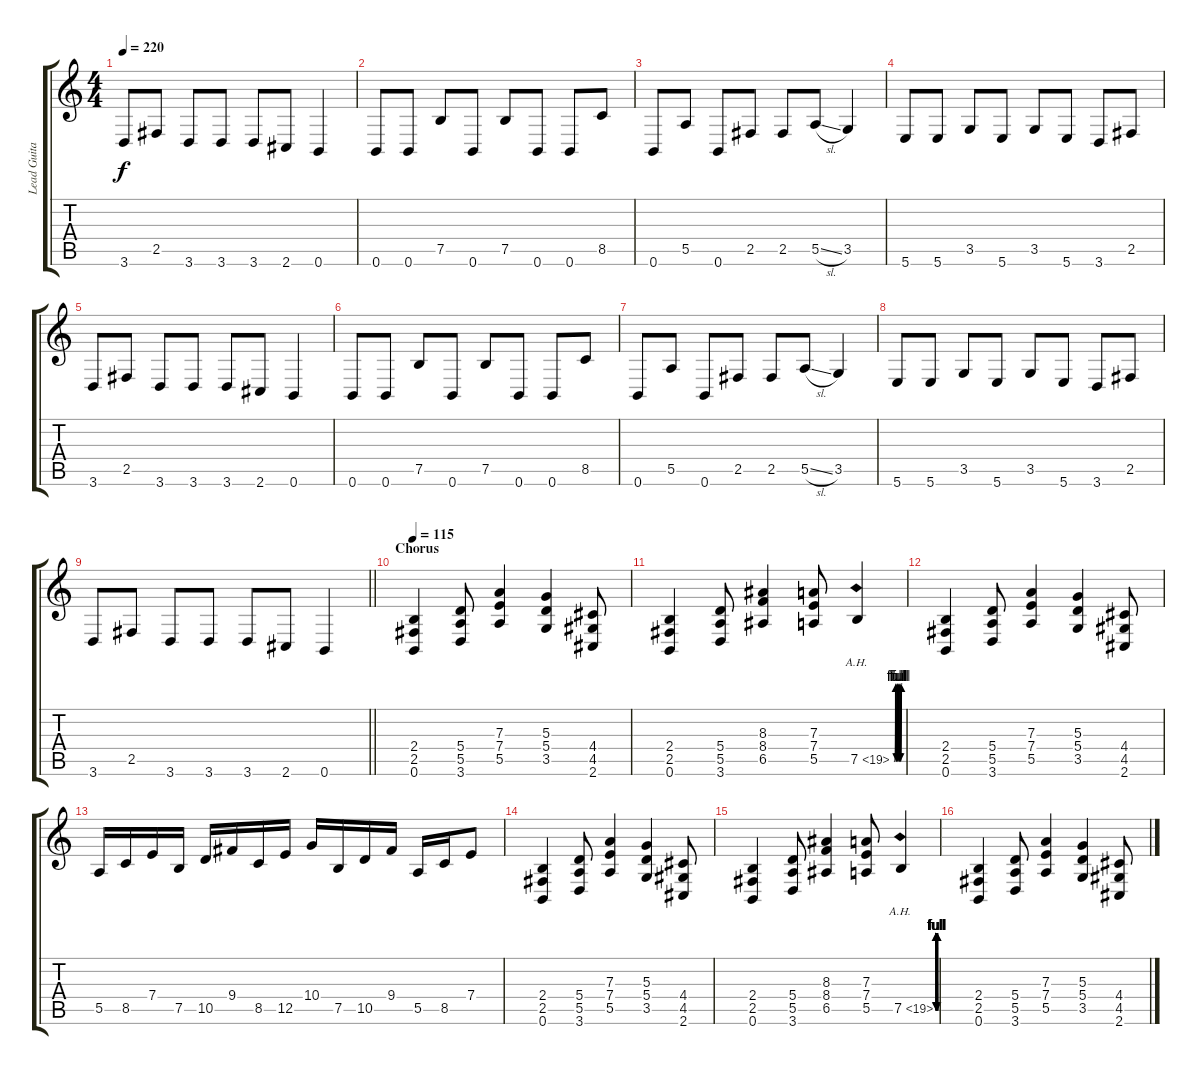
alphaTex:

\track ("Lead Guitar" "Lead Guita") {instrument distortionguitar}
\staff {score tabs}
\tuning (B3 Gb3 D3 A2 E2 B1) {hide}
\ts (4 4)
\tempo 220
\clef g2
\ks c
3.6.8{dy f} 2.5.8 3.6.8 3.6.8 3.6.8 2.6.8 0.6.4 |
0.6.8 0.6.8 7.5.8 0.6.8 7.5.8 0.6.8 0.6.8 8.5.8 |
0.6.8 5.5.8 0.6.8 2.5.8 2.5.8 5.5{sl}.8 3.5.4 |
5.6.8 5.6.8 3.5.8 5.6.8 3.5.8 5.6.8 3.6.8 2.5.8 |
3.6.8 2.5.8 3.6.8 3.6.8 3.6.8 2.6.8 0.6.4 |
0.6.8 0.6.8 7.5.8 0.6.8 7.5.8 0.6.8 0.6.8 8.5.8 |
0.6.8 5.5.8 0.6.8 2.5.8 2.5.8 5.5{sl}.8 3.5.4 |
5.6.8 5.6.8 3.5.8 5.6.8 3.5.8 5.6.8 3.6.8 2.5.8 |
\barLineRight lightlight
3.6.8 2.5.8 3.6.8 3.6.8 3.6.8 2.6.8 0.6.4 |
\section ("" "Chorus ")
\tempo 115
(2.4 2.5 0.6).4 (5.4 5.5 3.6).8 (7.3 7.4 5.5).4 (5.3 5.4 3.5).4 (4.4 4.5 2.6).8 |
(2.4 2.5 0.6).4 (5.4 5.5 3.6).8 (8.3 8.4 6.5).4 (7.3 7.4 5.5).8 7.5{be (custom 0 0 10 4 15 0 21 4 25 0 33 4 36 0 42 4 46 0 53 4 60 4) ah 12}.4 |
(2.4 2.5 0.6).4 (5.4 5.5 3.6).8 (7.3 7.4 5.5).4 (5.3 5.4 3.5).4 (4.4 4.5 2.6).8 |
5.5.16 8.5.16 7.4.16 7.5.16 10.5.16 9.4.16 8.5.16 12.5.16 10.4.16 7.5.16 10.5.16 9.4.16 5.5.16 8.5.16 7.4.8 |
(2.4 2.5 0.6).4 (5.4 5.5 3.6).8 (7.3 7.4 5.5).4 (5.3 5.4 3.5).4 (4.4 4.5 2.6).8 |
(2.4 2.5 0.6).4 (5.4 5.5 3.6).8 (8.3 8.4 6.5).4 (7.3 7.4 5.5).8 7.5{be (custom 0 0 10 4 15 0 21 4 25 0 33 4 36 0 42 4 46 0 53 4 60 4) ah 12}.4 |
(2.4 2.5 0.6).4 (5.4 5.5 3.6).8 (7.3 7.4 5.5).4 (5.3 5.4 3.5).4 (4.4 4.5 2.6).8
